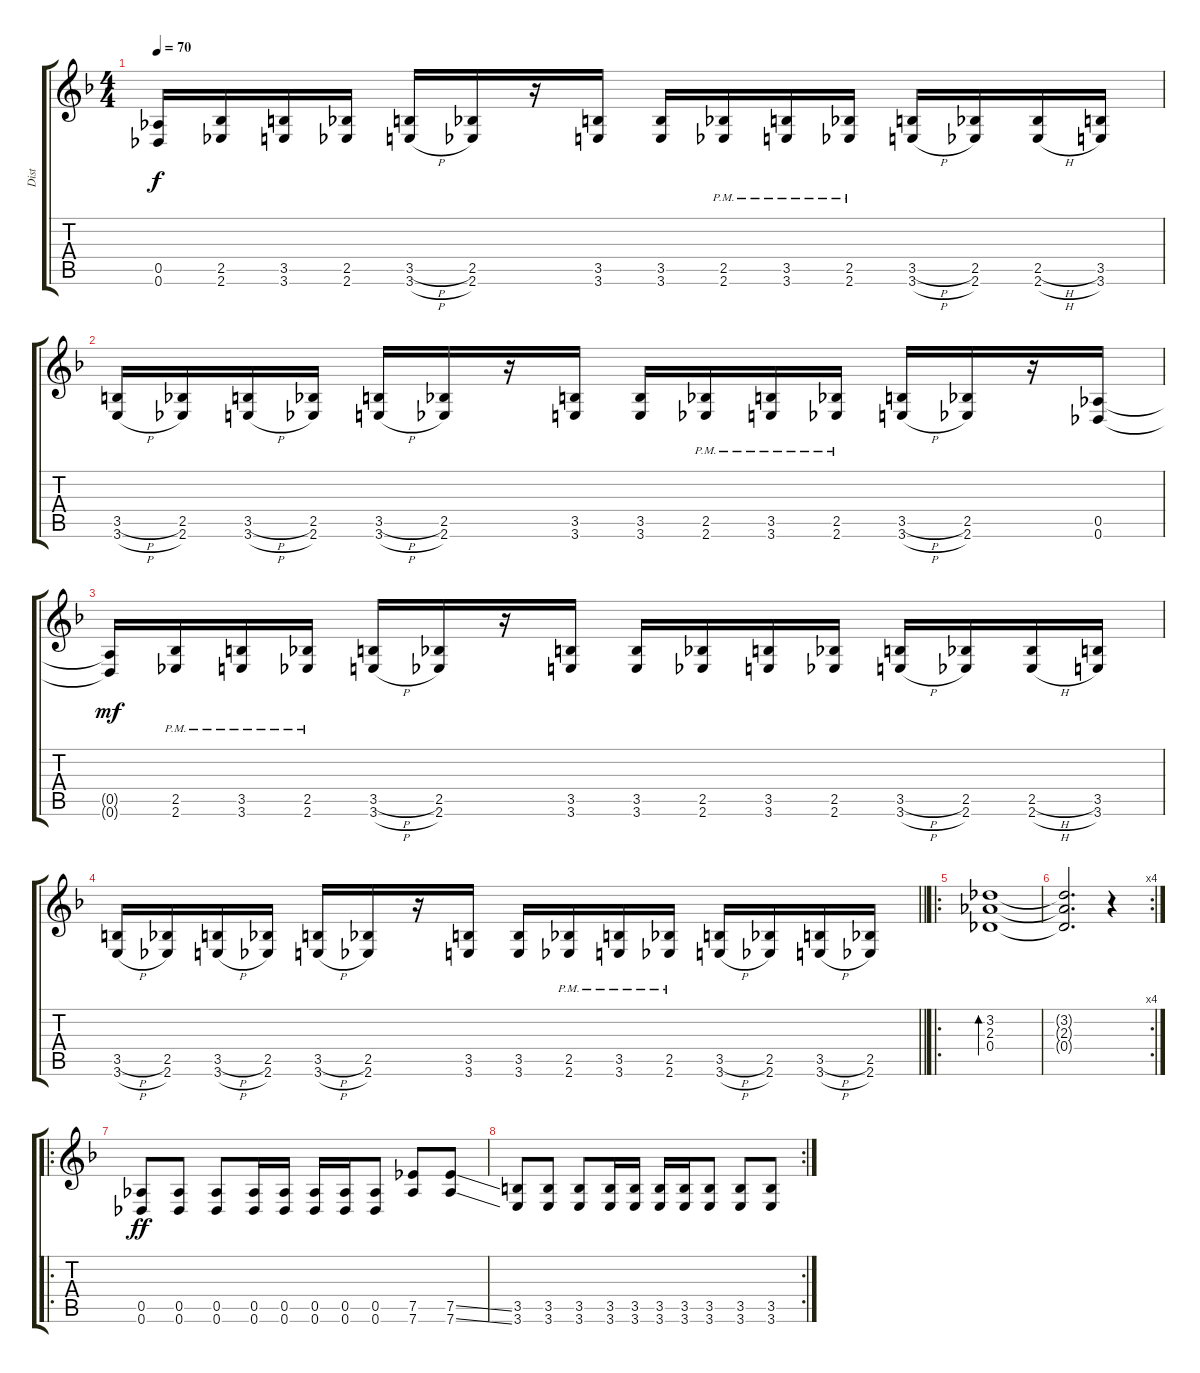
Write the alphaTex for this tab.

\track ("Dist" "Dist") {instrument distortionguitar}
\staff {score tabs}
\tuning (Eb4 Bb3 Gb3 Db3 Ab2 Db2) {hide}
\ts (4 4)
\tempo 70
\clef g2
\ks f
(0.5{t} 0.6{t}).16{dy f} (2.5 2.6).16 (3.5 3.6).16 (2.5 2.6).16 (3.5{h} 3.6{h}).16 (2.5 2.6).16 r.16 (3.5 3.6).16 (3.5 3.6).16 (2.5{pm} 2.6{pm}).16 (3.5{pm} 3.6{pm}).16 (2.5{pm} 2.6{pm}).16 (3.5{h} 3.6{h}).16 (2.5 2.6).16 (2.5{h} 2.6{h}).16 (3.5 3.6).16 |
(3.5{h} 3.6{h}).16 (2.5 2.6).16 (3.5{h} 3.6{h}).16 (2.5 2.6).16 (3.5{h} 3.6{h}).16 (2.5 2.6).16 r.16 (3.5 3.6).16 (3.5 3.6).16 (2.5{pm} 2.6{pm}).16 (3.5{pm} 3.6{pm}).16 (2.5{pm} 2.6{pm}).16 (3.5{h} 3.6{h}).16 (2.5 2.6).16 r.16 (0.5 0.6).16 |
(0.5{t} 0.6{t}).16{dy mf} (2.5{pm} 2.6{pm}).16 (3.5{pm} 3.6{pm}).16 (2.5{pm} 2.6{pm}).16 (3.5{h} 3.6{h}).16 (2.5 2.6).16 r.16 (3.5 3.6).16 (3.5 3.6).16 (2.5 2.6).16 (3.5 3.6).16 (2.5 2.6).16 (3.5{h} 3.6{h}).16 (2.5 2.6).16 (2.5{h} 2.6{h}).16 (3.5 3.6).16 |
\barLineRight lightlight
(3.5{h} 3.6{h}).16 (2.5 2.6).16 (3.5{h} 3.6{h}).16 (2.5 2.6).16 (3.5{h} 3.6{h}).16 (2.5 2.6).16 r.16 (3.5 3.6).16 (3.5 3.6).16 (2.5{pm} 2.6{pm}).16 (3.5{pm} 3.6{pm}).16 (2.5{pm} 2.6{pm}).16 (3.5{h} 3.6{h}).16 (2.5 2.6).16 (3.5{h} 3.6{h}).16 (2.5 2.6).16 |
\ro
(3.2 2.3 0.4).1{bd 30} |
\rc 4
(3.2{t} 2.3{t} 0.4{t}).2{d} r.4 |
\ro
(0.5 0.6).8{dy ff} (0.5 0.6).8 (0.5 0.6).8 (0.5 0.6).16 (0.5 0.6).16 (0.5 0.6).16 (0.5 0.6).16 (0.5 0.6).8 (7.5 7.6).8 (7.5{ss} 7.6{ss}).8 |
\rc 2
(3.5 3.6).8 (3.5 3.6).8 (3.5 3.6).8 (3.5 3.6).16 (3.5 3.6).16 (3.5 3.6).16 (3.5 3.6).16 (3.5 3.6).8 (3.5 3.6).8 (3.5 3.6).8
